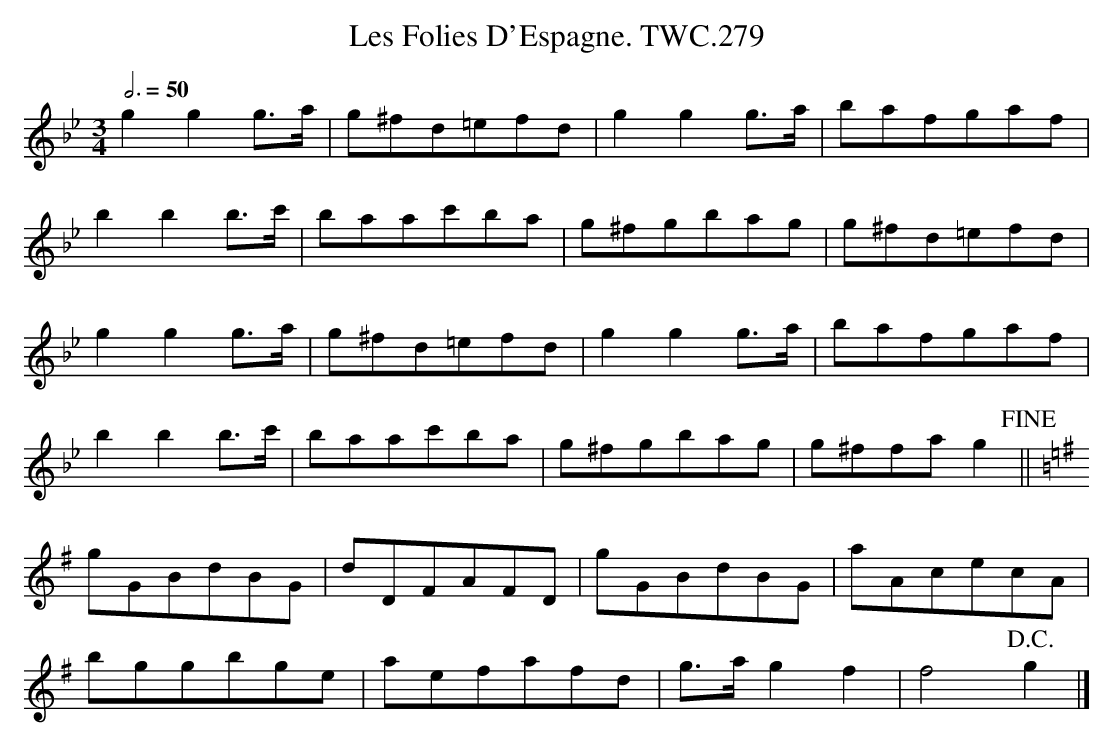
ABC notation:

X:1
T:Folies D'Espagne. TWC.279, Les
L:1/8
M:3/4
Q:3/4=50
K:Gm
g2g2 g>a|g^fd=efd|g2g2 g>a|bafgaf|
b2b2 b>c'|baac'ba|g^fgbag|g^fd=efd|
g2g2 g>a|g^fd=efd|g2g2 g>a|bafgaf|
b2b2 b>c'|baac'ba|g^fgbag|g^ffa  g2!fine!||
K:G
gGBdBG|dDFAFD|gGBdBG|aAcecA|
bggbge|aefafd|g>a g2f2|f4!D.C.!g2 |]
